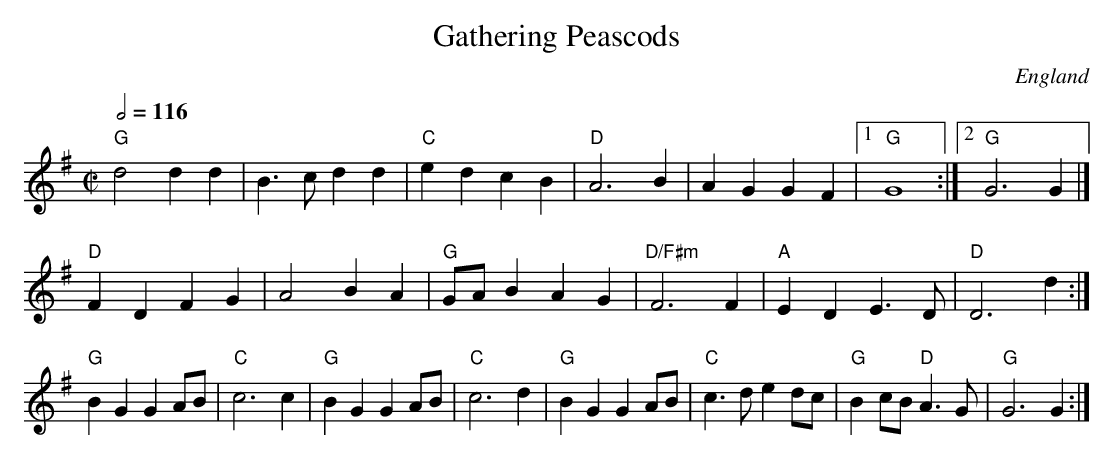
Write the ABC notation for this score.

X:1
T:Gathering Peascods
M:C|
O:England
K:G
Q:1/2=116
"G" d4 d2 d2 | B3 c d2 d2 | "C" e2 d2 c2 B2 |\
   "D" A6 B2 | A2 G2 G2 F2 | [1 "G" G8 :| [2 "G" G6 G2 |]
"D" F2 D2 F2 G2 | A4 B2 A2 | "G" GA B2 A2 G2 |\
   "D/F#m" F6 F2 | "A" E2 D2 E3 D  | "D" D6 d2 :|
"G" B2 G2 G2 AB | "C" c6 c2 | "G" B2 G2 G2 AB | "C" c6 d2 |\
   "G" B2 G2 G2 AB | "C" c3 d e2 dc | "G" B2 cB "D" A3 G  | "G" G6 G2 :|
